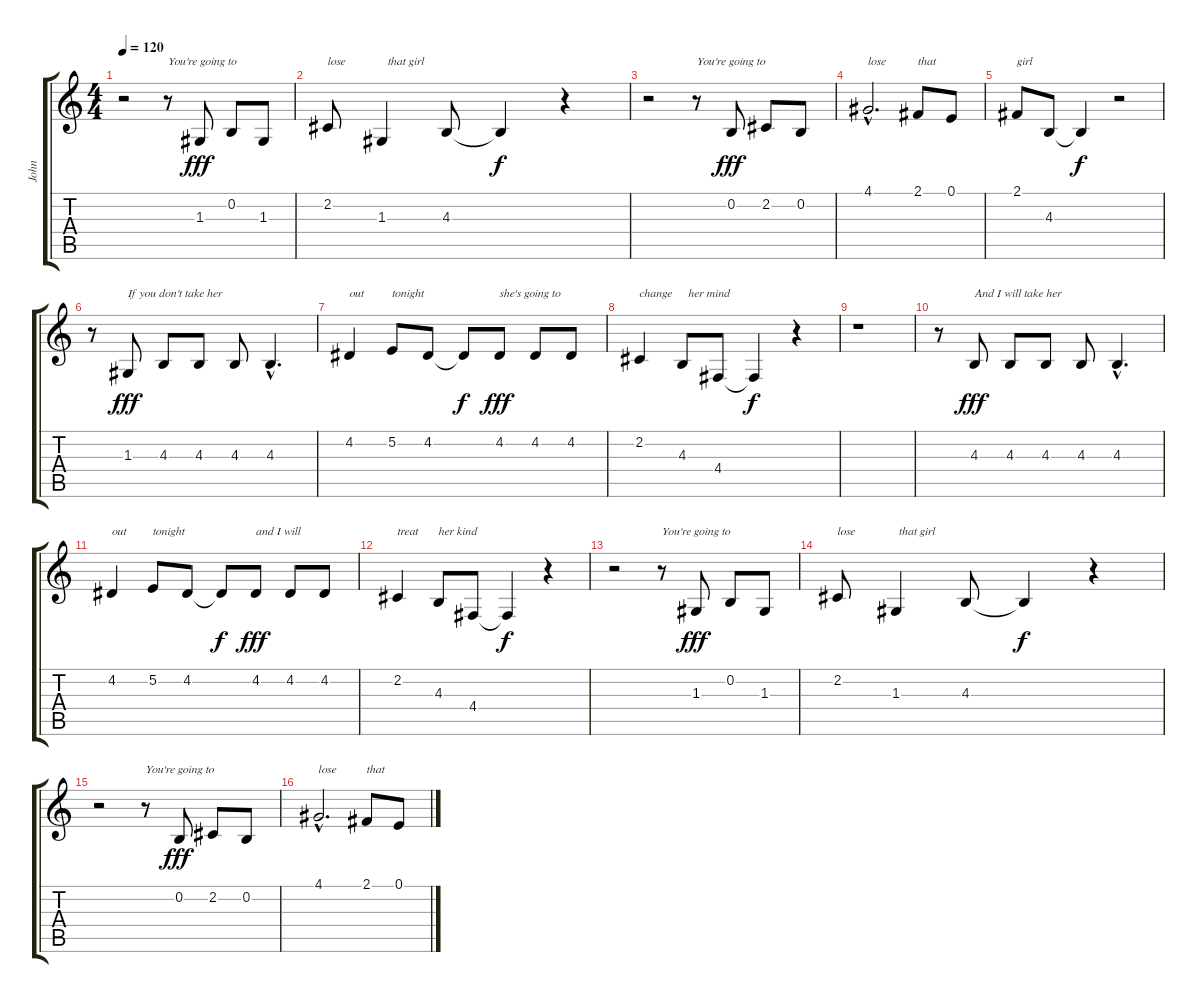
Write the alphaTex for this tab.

\track ("John" "John") {instrument englishhorn}
\staff {score tabs}
\tuning (E4 B3 G3 D3 A2 E2) {hide}
\ts (4 4)
\tempo 120
\clef g2
\ks c
r.2{dy fff instrument englishhorn} r.8{txt "You're going to"} 1.3.8 0.2.8 1.3.8 |
2.2.8{txt "lose"} 1.3.4{txt "  that girl"} 4.3.8 4.3{t}.4{dy f} r.4 |
r.2 r.8{txt "You're going to"} 0.2.8{dy fff} 2.2.8 0.2.8 |
4.1{hac}.2{d txt "lose"} 2.1.8{txt "that"} 0.1.8 |
2.1.8{txt "girl"} 4.3.8 4.3{t}.4{dy f} r.2 |
r.8 1.3.8{txt "If you don't take her" dy fff} 4.3.8 4.3.8 4.3.8 4.3{hac}.4{d} |
4.2.4{txt "out"} 5.2.8{txt "tonight"} 4.2.8 4.2{t}.8{dy f} 4.2.8{txt "she's going to" dy fff} 4.2.8 4.2.8 |
2.2.4{txt "change"} 4.3.8{txt "  her mind"} 4.4.8 4.4{t}.4{dy f} r.4 |
r.1 |
r.8 4.3.8{txt "And I will take her" dy fff} 4.3.8 4.3.8 4.3.8 4.3{hac}.4{d} |
4.2.4{txt "out"} 5.2.8{txt "tonight"} 4.2.8 4.2{t}.8{dy f} 4.2.8{txt "and I will" dy fff} 4.2.8 4.2.8 |
2.2.4{txt "treat"} 4.3.8{txt "her kind"} 4.4.8 4.4{t}.4{dy f} r.4 |
r.2 r.8{txt "You're going to"} 1.3.8{dy fff} 0.2.8 1.3.8 |
2.2.8{txt "lose"} 1.3.4{txt " that girl"} 4.3.8 4.3{t}.4{dy f} r.4 |
r.2 r.8{txt "You're going to"} 0.2.8{dy fff} 2.2.8 0.2.8 |
4.1{hac}.2{d txt "lose"} 2.1.8{txt "that"} 0.1.8
